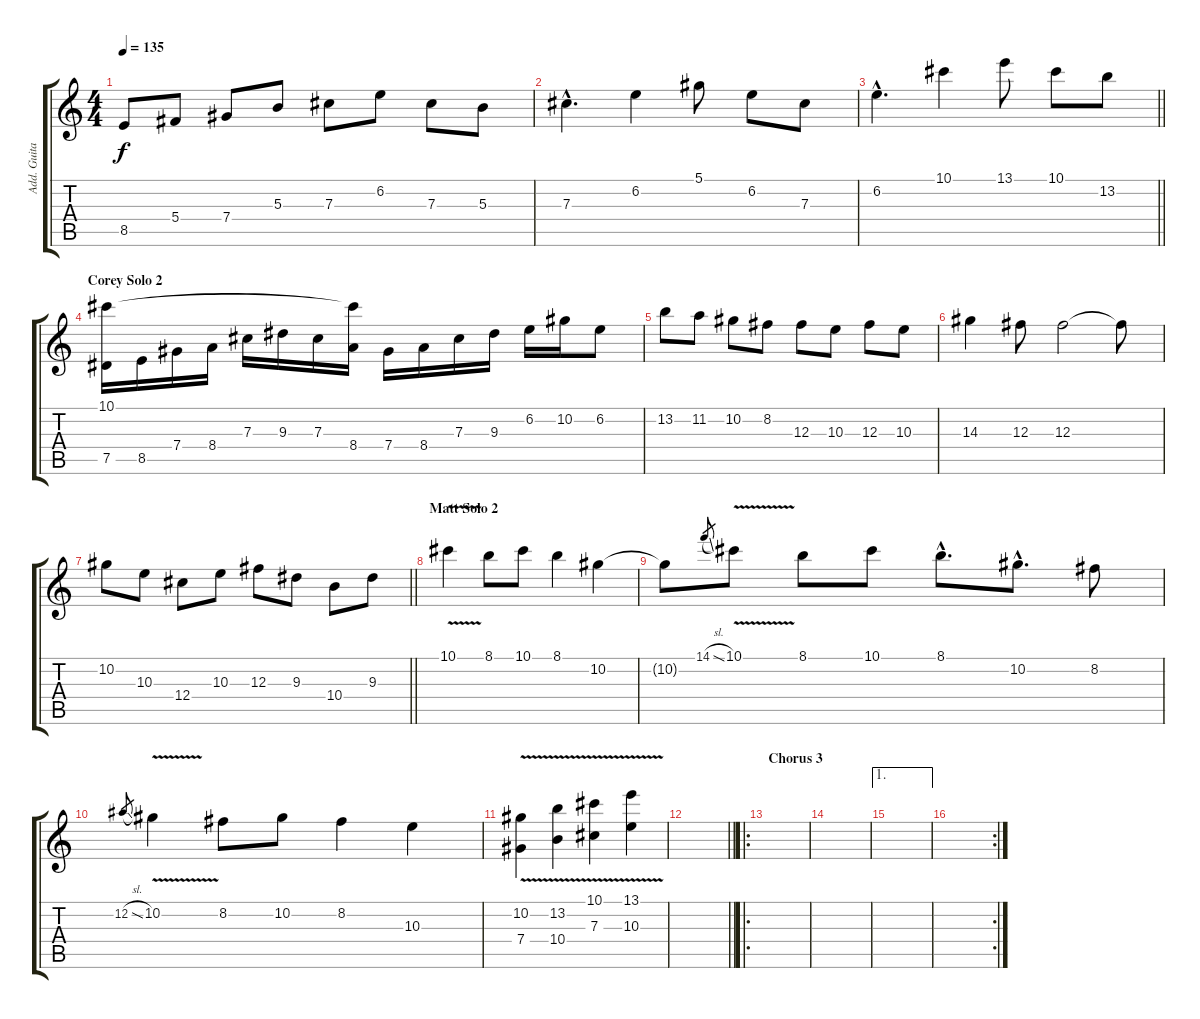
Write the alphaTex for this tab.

\track ("Add. Guitar" "Add. Guita") {instrument acousticguitarsteel}
\staff {score tabs}
\tuning (Eb4 Bb3 Gb3 Db3 Ab2 Db2) {hide}
\ts (4 4)
\tempo 135
\clef g2
\ks c
8.5.8{dy f} 5.4.8 7.4.8 5.3.8 7.3.8 6.2.8 7.3.8 5.3.8 |
7.3{hac}.4{d} 6.2.4 5.1.8 6.2.8 7.3.8 |
\barLineRight lightlight
6.2{hac}.4{d} 10.1.4 13.1.8 10.1.8 13.2.8 |
\section ("" "Corey Solo 2")
(10.1 7.5).16 8.5.16 7.4.16 8.4.16 7.3.16 9.3.16 7.3.16 (10.1{t} 8.4).16 7.4.16 8.4.16 7.3.16 9.3.16 6.2.16 10.2.16 6.2.8 |
13.2.8 11.2.8 10.2.8 8.2.8 12.3.8 10.3.8 12.3.8 10.3.8 |
14.3.4 12.3.8 12.3.2 12.3{t}.8 |
\barLineRight lightlight
10.2.8 10.3.8 12.4.8 10.3.8 12.3.8 9.3.8 10.4.8 9.3.8 |
\section ("" "Matt Solo 2")
10.1{v}.4 8.1.8 10.1.8 8.1.4 10.2.4 |
10.2{t}.8 14.1{sl}.8{gr} 10.1{v}.8 8.1.8 10.1.8 8.1{hac}.8{d} 10.2{hac}.8{d} 8.2.8 |
12.2{sl}.8{gr} 10.2{v}.4 8.2.8 10.2.8 8.2.4 10.3.4 |
(10.2 7.4{v}).4 (13.2 10.4{v}).4 (10.1 7.3{v}).4 (13.1 10.3{v}).4 |
\barLineRight lightlight
|
\ro
\section ("" "Chorus 3")
|
|
\ae 1
|
\rc 2
